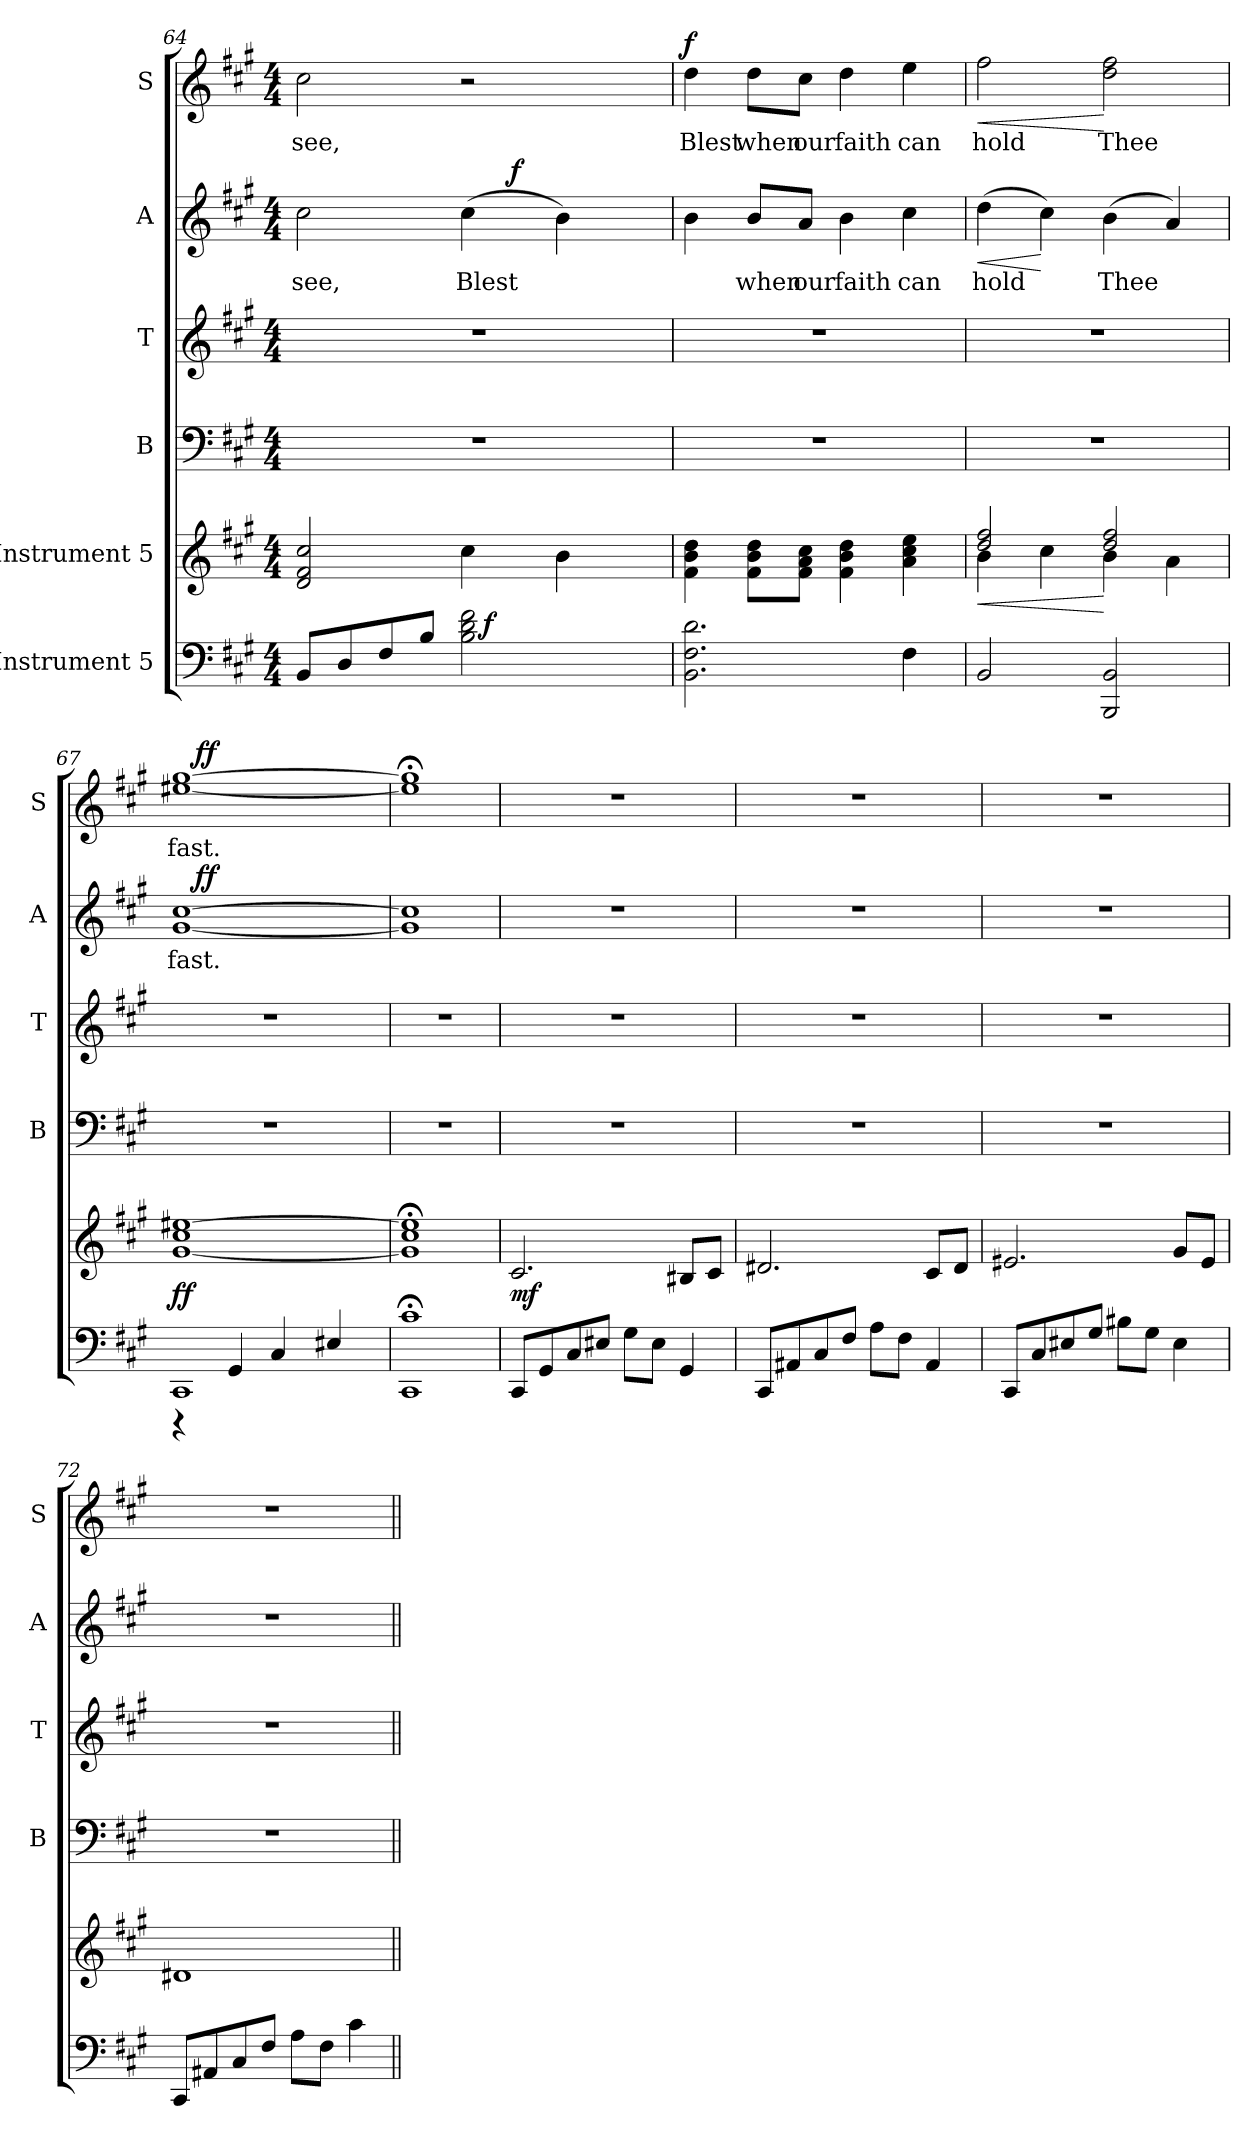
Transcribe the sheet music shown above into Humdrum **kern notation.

**kern	**dynam	**kern	**dynam	**kern	**kern	**kern	**text	**dynam	**kern	**text	**dynam
*part6	*part6	*part5	*part5	*part4	*part3	*part2	*part2	*part2	*part1	*part1	*part1
*staff6	*staff6	*staff5	*staff5	*staff4	*staff3	*staff2	*staff2	*staff2	*staff1	*staff1	*staff1
*I"Instrument 5	*	*I"Instrument 5	*	*I"B	*I"T	*I"A	*	*	*I"S	*	*
*	*	*	*	*I'B	*I'T	*I'A	*	*	*I'S	*	*
*clefF4	*	*clefG2	*	*clefF4	*clefG2	*clefG2	*	*	*clefG2	*	*
*k[f#c#g#]	*	*k[f#c#g#]	*	*k[f#c#g#]	*k[f#c#g#]	*k[f#c#g#]	*	*	*k[f#c#g#]	*	*
*A:	*	*A:	*	*A:	*A:	*A:	*	*	*A:	*	*
*M4/4	*	*M4/4	*	*M4/4	*M4/4	*M4/4	*	*	*M4/4	*	*
=64	=64	=64	=64	=64	=64	=64	=64	=64	=64	=64	=64
!	!	!	!	!	!	!	!LO:LY:b:rj	!	!	!LO:LY:b:cj	!
*^	*	*	*	*	*	*^	*	*	*	*	*
8BB/L	2ryy	.	2f#/ 2d/ 2cc#/	.	1r	1r	2cc#\	2ryy	see,	.	2cc#\	see,	.
8D/	.	.	.	.	.	.	.	.	.	.	.	.	.
8F#/	.	.	.	.	.	.	.	.	.	.	.	.	.
8B/J	.	.	.	.	.	.	.	.	.	.	.	.	.
!	!	!	!	!	!	!	!	!	!LO:LY:b:rj	!	!	!	!
2d\ 2B\ 2f#\	32.ryy	.	4cc#\	.	.	.	(>4cc#\	16..ryy	Blest	.	2r	.	.
!	!	!LO:DY:a	!	!	!	!	!	!	!	!	!	!	!
.	4ryy	f	.	.	.	.	.	.	.	.	.	.	.
!	!	!	!	!	!	!	!	!	!	!LO:DY:a	!	!	!
.	.	.	.	.	.	.	.	4ryy	.	f	.	.	.
!	!	!	!	!	!	!	!	!	!LO:LY:b:rj	!	!	!	!
.	.	.	4b\	.	.	.	4b\)	.	.	.	.	.	.
.	8ryy	.	.	.	.	.	.	.	.	.	.	.	.
.	.	.	.	.	.	.	.	8ryy	.	.	.	.	.
.	16ryy	.	.	.	.	.	.	.	.	.	.	.	.
.	64ryy	.	.	.	.	.	.	64ryy	.	.	.	.	.
!!LO:LB:g=z
=65	=65	=65	=65	=65	=65	=65	=65	=65	=65	=65	=65	=65	=65
!	!	!	!	!	!	!	!	!	!LO:LY:b:rj	!	!	!LO:LY:b:cj	!LO:DY:a
*v	*v	*	*	*	*	*	*v	*v	*	*	*	*	*
2.F#\ 2.BB\ 2.d\	.	4dd\ 4f#\ 4b\	.	1r	1r	4b\	.	.	4dd\	Blest	f
!	!	!	!	!	!	!	!LO:LY:b:rj	!	!	!LO:LY:b:cj	!
.	.	8dd\ 8b\ 8f#\L	.	.	.	8b/L	when	.	8dd\L	when	.
!	!	!	!	!	!	!	!LO:LY:b:rj	!	!	!LO:LY:b:cj	!
.	.	8cc#\ 8f#\ 8a\J	.	.	.	8a/J	our	.	8cc#\J	our	.
!	!	!	!	!	!	!	!LO:LY:b:rj	!	!	!LO:LY:b:cj	!
.	.	4b\ 4f#\ 4dd\	.	.	.	4b\	faith	.	4dd\	faith	.
!	!	!	!	!	!	!	!LO:LY:b:rj	!	!	!LO:LY:b:cj	!
4F#\	.	4ee\ 4cc#\ 4a\	.	.	.	4cc#\	can	.	4ee\	can	.
=66	=66	=66	=66	=66	=66	=66	=66	=66	=66	=66	=66
!	!	!	!LO:HP:b	!	!	!	!LO:LY:b:rj	!LO:HP:b	!	!LO:LY:b:cj	!LO:HP:b
*	*	*^	*	*	*	*	*	*	*	*	*
2BB/	.	2dd/ 2ff#/	4b\	<	1r	1r	(>4dd\	hold	<	2ff#\	hold	<
!	!	!	!	!	!	!	!	!LO:LY:b:rj	!	!	!	!
.	.	.	4cc#\	.	.	.	4cc#\)	.	[	.	.	.
!	!	!	!	!	!	!	!	!LO:LY:b:rj	!	!	!LO:LY:b:cj	!
2BB/ 2BBB/	.	2dd/ 2ff#/	4b\	[	.	.	(>4b\	Thee	.	2ff#\ 2dd\	Thee	[
!	!	!	!	!	!	!	!	!LO:LY:b:rj	!	!	!	!
.	.	.	4a\	.	.	.	4a/)	.	.	.	.	.
=67	=67	=67	=67	=67	=67	=67	=67	=67	=67	=67	=67	=67
*^	*	*	*	*	*	*	*	*	*	*	*	*
!	!	!	!	!	!LO:DY:b	!	!	!	!LO:LY:b:rj	!	!	!LO:LY:b:cj	!
*	*	*	*v	*v	*	*	*	*^	*	*	*^	*	*
4rCCC	1CC#	.	[>1ee#X 1cc# [<1g#	ff	1r	1r	[>1cc# [<1g#	16.ryy	fast.	.	[>1gg# [<1ee#X	16.ryy	fast.	.
!	!	!	!	!	!	!	!	!	!	!LO:DY:a	!	!	!	!LO:DY:a
.	.	.	.	.	.	.	.	2ryy	.	ff	.	2ryy	.	ff
4GG#/	.	.	.	.	.	.	.	.	.	.	.	.	.	.
4C#/	.	.	.	.	.	.	.	.	.	.	.	.	.	.
.	.	.	.	.	.	.	.	4ryy	.	.	.	4ryy	.	.
4E#X/	.	.	.	.	.	.	.	.	.	.	.	.	.	.
.	.	.	.	.	.	.	.	8ryy	.	.	.	8ryy	.	.
.	.	.	.	.	.	.	.	32ryy	.	.	.	32ryy	.	.
=68	=68	=68	=68	=68	=68	=68	=68	=68	=68	=68	=68	=68	=68	=68
!	!	!	!	!	!	!	!	!	!LO:LY:b:rj	!	!	!	!LO:LY:b:cj	!
*	*	*	*	*	*	*	*v	*v	*	*	*	*	*	*
*v	*v	*	*	*	*	*	*	*	*	*v	*v	*	*
1c#;< 1CC#;<	.	1cc#;< 1g#];< 1ee#];<	.	1r	1r	1cc#] 1g#]	.	.	1gg#];< 1ee#];<	.	.
!!LO:PB:g=z
=69	=69	=69	=69	=69	=69	=69	=69	=69	=69	=69	=69
!	!	!	!LO:DY:b	!	!	!	!	!	!	!	!
8CC#/L	.	2.c#/	mf	1r	1r	1r	.	.	1r	.	.
8GG#/	.	.	.	.	.	.	.	.	.	.	.
8C#/	.	.	.	.	.	.	.	.	.	.	.
8E#X/J	.	.	.	.	.	.	.	.	.	.	.
8G#\L	.	.	.	.	.	.	.	.	.	.	.
8E#\J	.	.	.	.	.	.	.	.	.	.	.
4GG#/	.	8B#X/L	.	.	.	.	.	.	.	.	.
.	.	8c#/J	.	.	.	.	.	.	.	.	.
=70	=70	=70	=70	=70	=70	=70	=70	=70	=70	=70	=70
8CC#/L	.	2.d#X/	.	1r	1r	1r	.	.	1r	.	.
8AA#X/	.	.	.	.	.	.	.	.	.	.	.
8C#/	.	.	.	.	.	.	.	.	.	.	.
8F#/J	.	.	.	.	.	.	.	.	.	.	.
8A\L	.	.	.	.	.	.	.	.	.	.	.
8F#\J	.	.	.	.	.	.	.	.	.	.	.
4AA#/	.	8c#/L	.	.	.	.	.	.	.	.	.
.	.	8d#/J	.	.	.	.	.	.	.	.	.
=71	=71	=71	=71	=71	=71	=71	=71	=71	=71	=71	=71
8CC#/L	.	2.e#X/	.	1r	1r	1r	.	.	1r	.	.
8C#/	.	.	.	.	.	.	.	.	.	.	.
8E#X/	.	.	.	.	.	.	.	.	.	.	.
8G#/J	.	.	.	.	.	.	.	.	.	.	.
8B#X\L	.	.	.	.	.	.	.	.	.	.	.
8G#\J	.	.	.	.	.	.	.	.	.	.	.
4E#\	.	8g#/L	.	.	.	.	.	.	.	.	.
.	.	8e#/J	.	.	.	.	.	.	.	.	.
=72	=72	=72	=72	=72	=72	=72	=72	=72	=72	=72	=72
8CC#/L	.	1d#X	.	1r	1r	1r	.	.	1r	.	.
8AA#X/	.	.	.	.	.	.	.	.	.	.	.
8C#/	.	.	.	.	.	.	.	.	.	.	.
8F#/J	.	.	.	.	.	.	.	.	.	.	.
8A\L	.	.	.	.	.	.	.	.	.	.	.
8F#\J	.	.	.	.	.	.	.	.	.	.	.
4c#\	.	.	.	.	.	.	.	.	.	.	.
=||	=||	=||	=||	=||	=||	=||	=||	=||	=||	=||	=||
*-	*-	*-	*-	*-	*-	*-	*-	*-	*-	*-	*-
